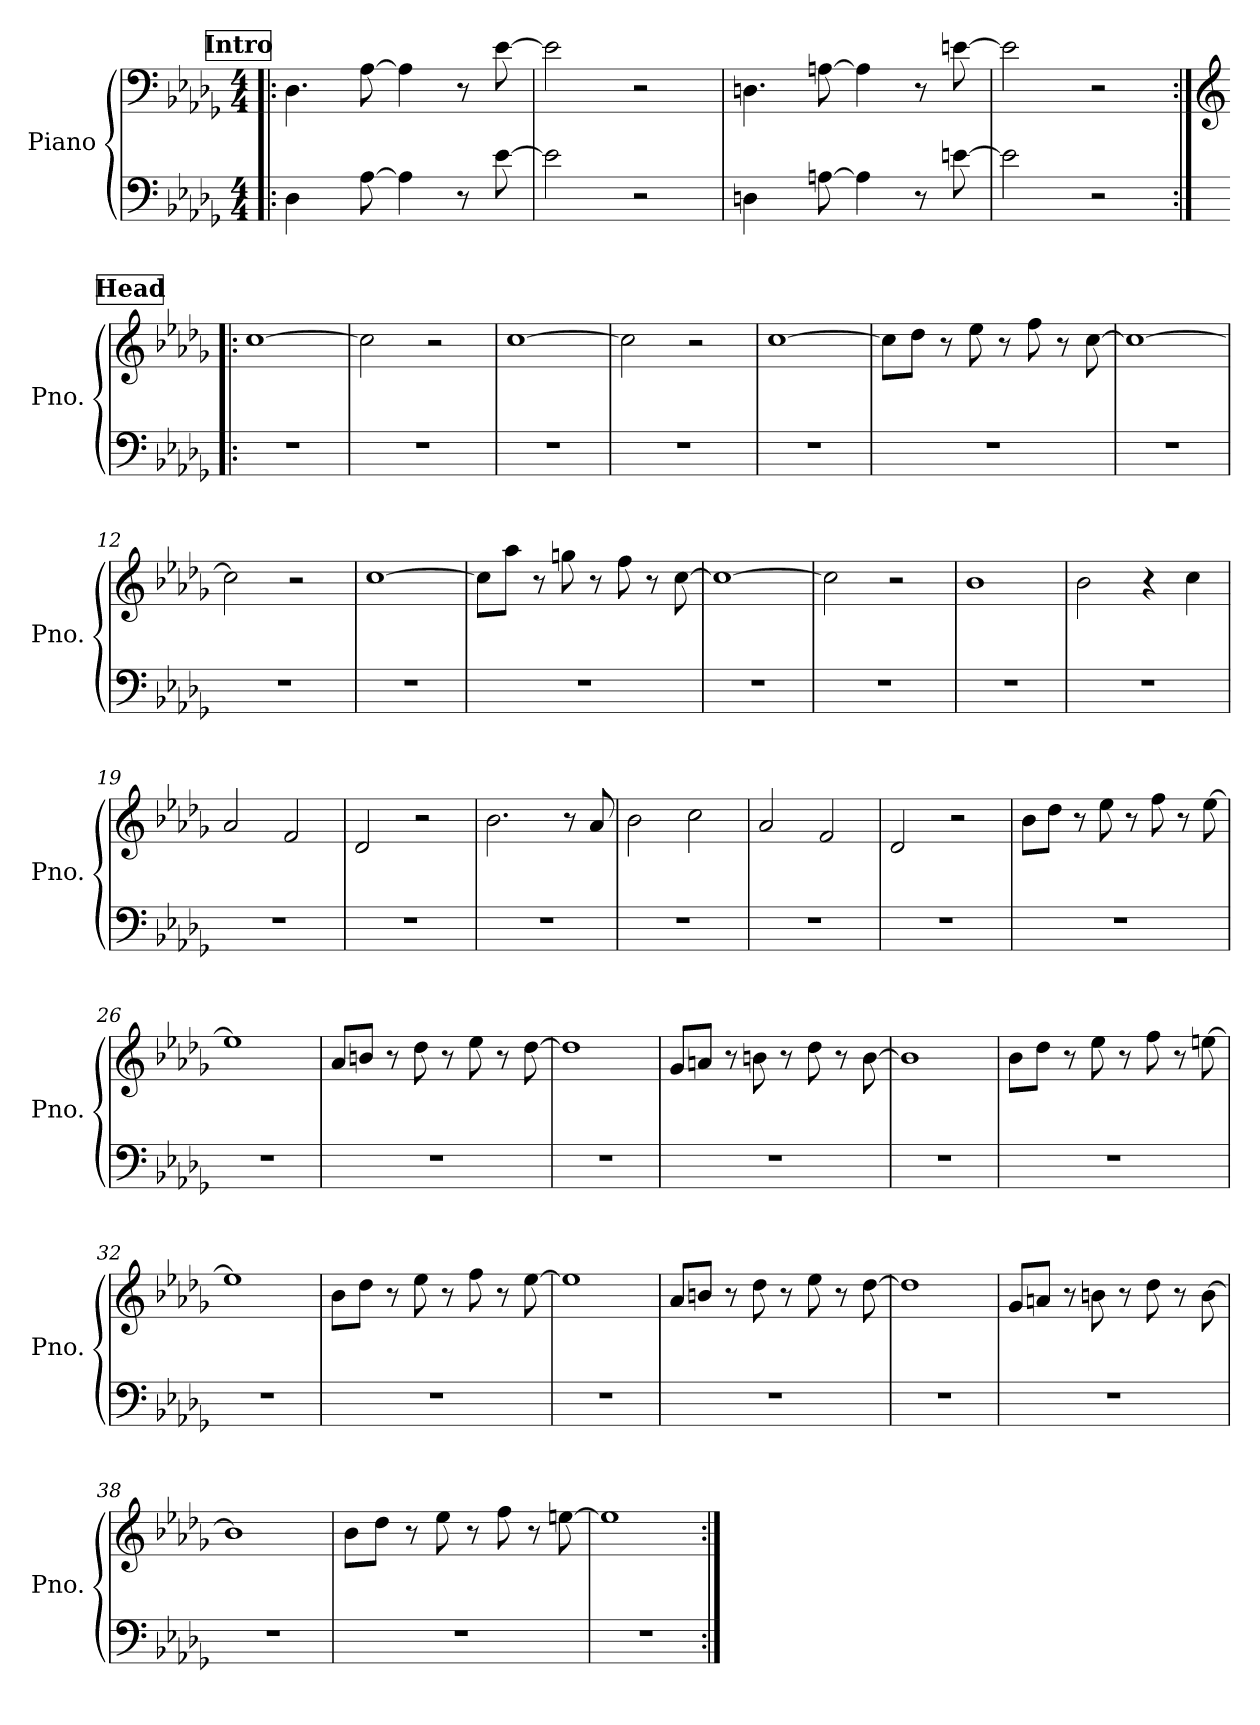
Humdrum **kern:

**kern	**kern
*part1	*part1
*staff2	*staff1
*I"Piano	*
*I'Pno.	*
*stria5	*
*clefF4	*clefF4
*k[b-e-a-d-g-]	*k[b-e-a-d-g-]
*M4/4	*M4/4
!!LO:REH:place=s1:a:B:fs=14:t=Intro
=1!|:	=1!|:
!LO:N:vis=4	!
4.D-	4.D-\
[8A-	[8A-\
4A-]	4A-\]
8r	8r
[8e-	[8e-\
=2	=2
2e-]	2e-\]
2r	2r
=3	=3
!LO:N:vis=4	!
4.Dn	4.Dn\
[8An	[8An\
4A]	4A\]
8r	8r
[8en	[8en\
=4	=4
2e]	2e\]
2r	2r
!!LO:LB:g=z
!!LO:REH:place=s1:a:B:fs=14:t=Head
=5:|!|:	=5:|!|:
*	*clefG2
1r	[1cc
=6	=6
1r	2cc\]
.	2r
=7	=7
1r	[1cc
=8	=8
1r	2cc\]
.	2r
!!LO:LB:g=z
=9	=9
1r	[1cc
=10	=10
1r	8cc\L]
.	8dd-\J
.	8r
.	8ee-\
.	8r
.	8ff\
.	8r
.	[8cc\
=11	=11
1r	1cc_
=12	=12
1r	2cc\]
.	2r
!!LO:LB:g=z
=13	=13
1r	[1cc
=14	=14
1r	8cc\L]
.	8aa-\J
.	8r
.	8ggn\
.	8r
.	8ff\
.	8r
.	[8cc\
=15	=15
1r	1cc_
=16	=16
1r	2cc\]
.	2r
!!LO:LB:g=z
=17	=17
1r	1b-
=18	=18
1r	2b-\
.	4r
.	4cc\
=19	=19
1r	2a-/
.	2f/
=20	=20
1r	2d-/
.	2r
!!LO:LB:g=z
=21	=21
1r	2.b-\
.	8r
.	8a-/
=22	=22
1r	2b-\
.	2cc\
=23	=23
1r	2a-/
.	2f/
=24	=24
1r	2d-/
.	2r
!!LO:LB:g=z
=25	=25
1r	8b-\L
.	8dd-\J
.	8r
.	8ee-\
.	8r
.	8ff\
.	8r
.	[8ee-\
=26	=26
1r	1ee-]
=27	=27
1r	8a-/L
.	8bn/J
.	8r
.	8dd-\
.	8r
.	8ee-\
.	8r
.	[8dd-\
=28	=28
1r	1dd-]
!!LO:LB:g=z
=29	=29
1r	8g-/L
.	8an/J
.	8r
.	8bn\
.	8r
.	8dd-\
.	8r
.	[8b\
=30	=30
1r	1b]
=31	=31
1r	8b-\L
.	8dd-\J
.	8r
.	8ee-\
.	8r
.	8ff\
.	8r
.	[8een\
=32	=32
1r	1ee]
!!LO:LB:g=z
=33	=33
1r	8b-\L
.	8dd-\J
.	8r
.	8ee-\
.	8r
.	8ff\
.	8r
.	[8ee-\
=34	=34
1r	1ee-]
=35	=35
1r	8a-/L
.	8bn/J
.	8r
.	8dd-\
.	8r
.	8ee-\
.	8r
.	[8dd-\
=36	=36
1r	1dd-]
!!LO:LB:g=z
=37	=37
1r	8g-/L
.	8an/J
.	8r
.	8bn\
.	8r
.	8dd-\
.	8r
.	[8b\
=38	=38
1r	1b]
=39	=39
1r	8b-\L
.	8dd-\J
.	8r
.	8ee-\
.	8r
.	8ff\
.	8r
.	[8een\
=40	=40
1r	1ee]
=:|!	=:|!
*-	*-
